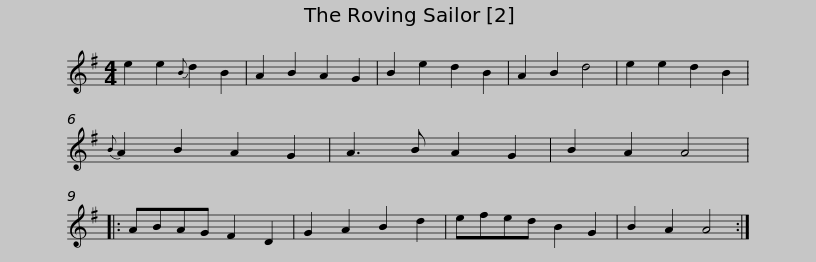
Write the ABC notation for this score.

X:1
L:1/8
M:4/4
I:linebreak $
K:G
V:1 treble
V:1
 e2 e2{B} d2 B2 | A2 B2 A2 G2 | B2 e2 d2 B2 | A2 B2 d4 | e2 e2 d2 B2 | %5
{B} A2 B2 A2 G2 | A3 B A2 G2 | B2 A2 A4 |: ABAG F2 D2 |$ G2 A2 B2 d2 | %10
 efed B2 G2 | B2 A2 A4 :| %12
